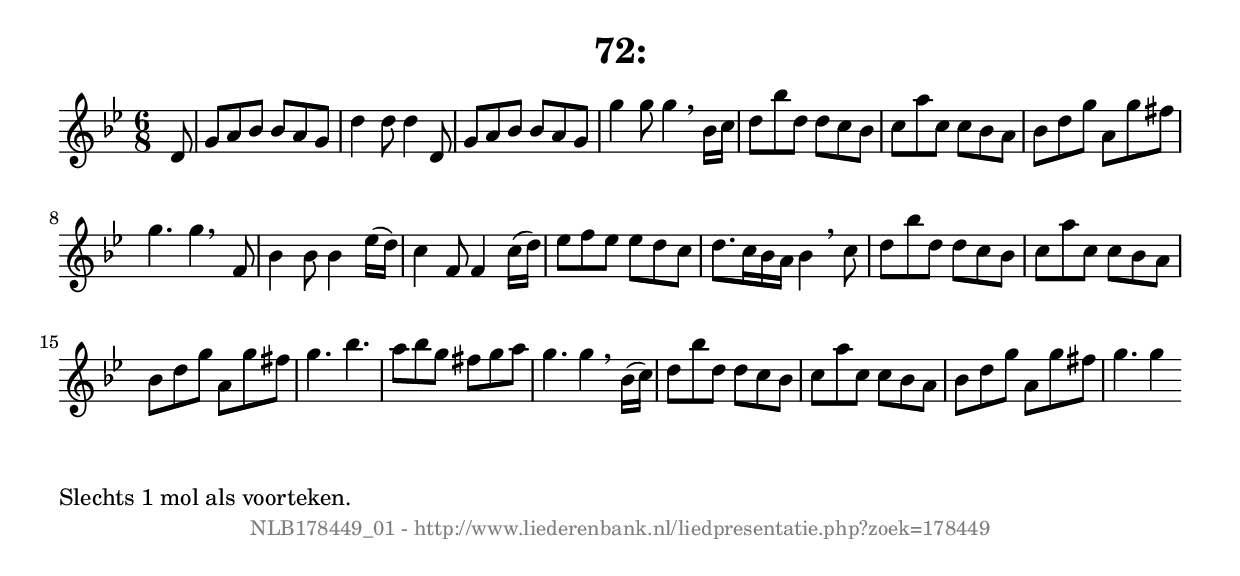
%
% produced by wce2krn 1.64 (7 June 2014)
%
\version"2.16"
#(append! paper-alist '(("long" . (cons (* 210 mm) (* 2000 mm)))))
#(set-default-paper-size "long")
sb = {\breathe}
mBreak = {\breathe }
bBreak = {\breathe }
x = {\once\override NoteHead #'style = #'cross }
gl=\glissando
itime={\override Staff.TimeSignature #'stencil = ##f }
ficta = {\once\set suggestAccidentals = ##t}
fine = {\once\override Score.RehearsalMark #'self-alignment-X = #1 \mark \markup {\italic{Fine}}}
dc = {\once\override Score.RehearsalMark #'self-alignment-X = #1 \mark \markup {\italic{D.C.}}}
dcf = {\once\override Score.RehearsalMark #'self-alignment-X = #1 \mark \markup {\italic{D.C. al Fine}}}
dcc = {\once\override Score.RehearsalMark #'self-alignment-X = #1 \mark \markup {\italic{D.C. al Coda}}}
ds = {\once\override Score.RehearsalMark #'self-alignment-X = #1 \mark \markup {\italic{D.S.}}}
dsf = {\once\override Score.RehearsalMark #'self-alignment-X = #1 \mark \markup {\italic{D.S. al Fine}}}
dsc = {\once\override Score.RehearsalMark #'self-alignment-X = #1 \mark \markup {\italic{D.S. al Coda}}}
pv = {\set Score.repeatCommands = #'((volta "1"))}
sv = {\set Score.repeatCommands = #'((volta "2"))}
tv = {\set Score.repeatCommands = #'((volta "3"))}
qv = {\set Score.repeatCommands = #'((volta "4"))}
xv = {\set Score.repeatCommands = #'((volta #f))}
\header{ tagline = ""
title = "72:"
}
\score {{
\key g \minor
\relative g'
{
\set melismaBusyProperties = #'()
\partial 32*4
\time 6/8
\tempo 4=120
\override Score.MetronomeMark #'transparent = ##t
\override Score.RehearsalMark #'break-visibility = #(vector #t #t #f)
d8 g a bes bes a g d'4 d8 d4 d,8 g a bes bes a g g'4 g8 g4 \mBreak
bes,16 c d8 bes' d, d c bes c a' c, c bes a bes d g a, g' fis g4. g4 \bar ":|:" \bBreak
f,8 bes4 bes8 bes4 es16( d) c4 f,8 f4 c'16( d) es8 f es es d c d8. c16 bes a bes4 \mBreak
c8 d bes' d, d c bes c a' c, c bes a bes d g a, g' fis g4. bes a8 bes g fis g a g4. g4 \mBreak
bes,16( c) d8 bes' d, d c bes c a' c, c bes a bes d g a, g' fis g4. g4 \bar ":|"
 }}
 \midi { }
 \layout {
            indent = 0.0\cm
}
}
\markup { \wordwrap-string #" 
Slechts 1 mol als voorteken.
"}
\markup { \vspace #0 } \markup { \with-color #grey \fill-line { \center-column { \smaller "NLB178449_01 - http://www.liederenbank.nl/liedpresentatie.php?zoek=178449" } } }
